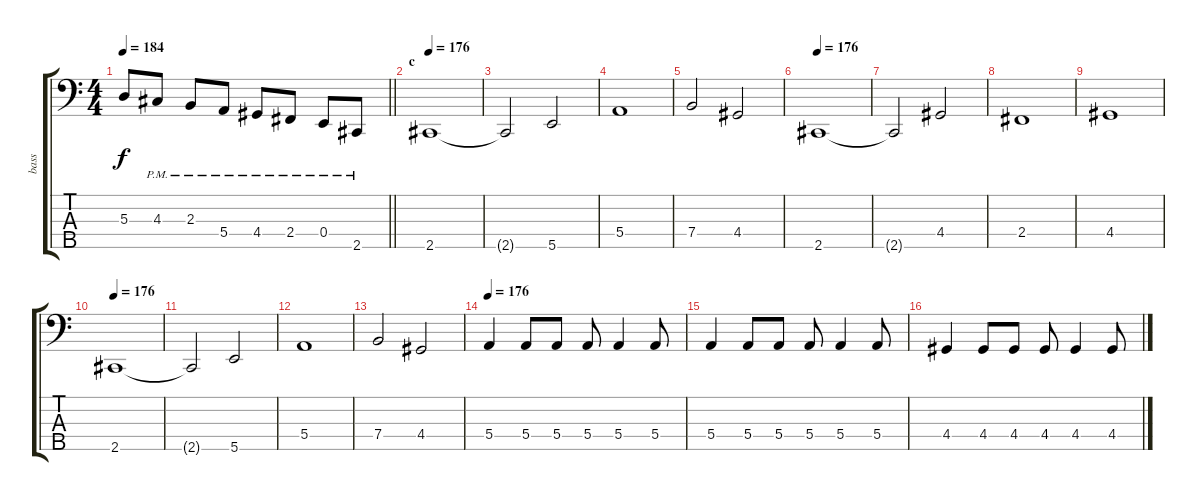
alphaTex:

\track ("bass" "bass") {instrument electricbassfinger}
\staff {score tabs}
\tuning (G2 D2 A1 E1 B0) {hide}
\ts (4 4)
\tempo 184
\clef f4
\barLineRight lightlight
\ks c
5.3{t}.8{dy f} 4.3{pm}.8 2.3{pm}.8 5.4{pm}.8 4.4{pm}.8 2.4{pm}.8 0.4{pm}.8 2.5{pm}.8 |
\section ("" "c")
\tempo 176
2.5.1 |
2.5{t}.2 5.5.2 |
5.4.1 |
7.4.2 4.4.2 |
\tempo 176
2.5.1 |
2.5{t}.2 4.4.2 |
2.4.1 |
4.4.1 |
\tempo 176
2.5.1 |
2.5{t}.2 5.5.2 |
5.4.1 |
7.4.2 4.4.2 |
\tempo 176
5.4.4 5.4.8 5.4.8 5.4.8 5.4.4 5.4.8 |
5.4.4 5.4.8 5.4.8 5.4.8 5.4.4 5.4.8 |
4.4.4 4.4.8 4.4.8 4.4.8 4.4.4 4.4.8
